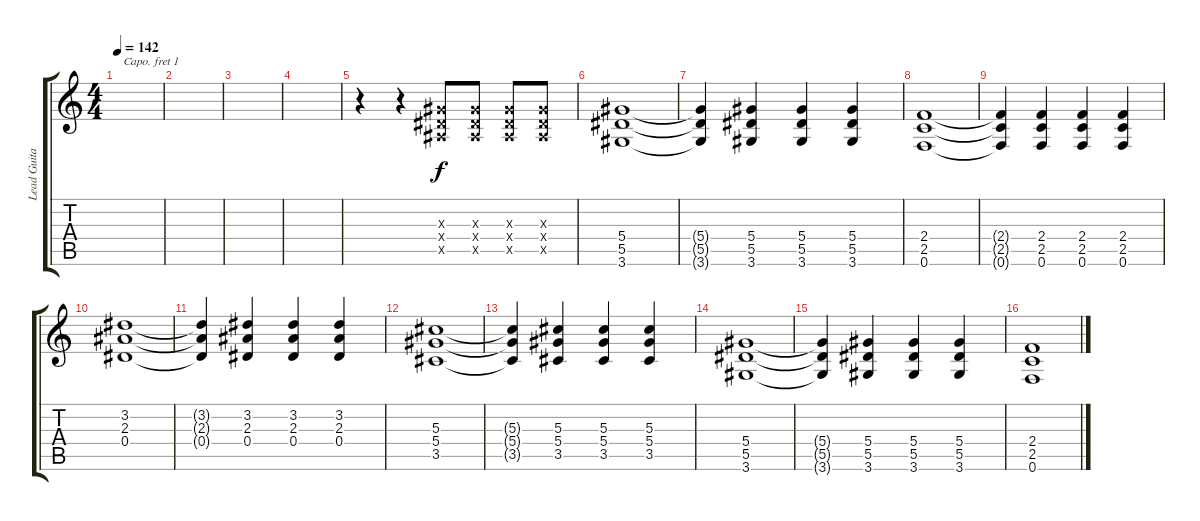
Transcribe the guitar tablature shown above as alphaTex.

\track ("Lead Guitarist" "Lead Guita") {instrument overdrivenguitar}
\staff {score tabs}
\capo 1
\tuning (E4 B3 G3 D3 A2 E2) {hide}
\ts (4 4)
\tempo 142
\clef g2
\ks c
|
|
|
|
r.4 r.4 (0.3{x} 0.4{x} 0.5{x}).8 (0.3{x} 0.4{x} 0.5{x}).8 (0.3{x} 0.4{x} 0.5{x}).8 (0.3{x} 0.4{x} 0.5{x}).8 |
(5.4 5.5 3.6).1 |
(5.4{t} 5.5{t} 3.6{t}).4 (5.4 5.5 3.6).4 (5.4 5.5 3.6).4 (5.4 5.5 3.6).4 |
(2.4 2.5 0.6).1 |
(2.4{t} 2.5{t} 0.6{t}).4 (2.4 2.5 0.6).4 (2.4 2.5 0.6).4 (2.4 2.5 0.6).4 |
(3.2 2.3 0.4).1 |
(3.2{t} 2.3{t} 0.4{t}).4 (3.2 2.3 0.4).4 (3.2 2.3 0.4).4 (3.2 2.3 0.4).4 |
(5.3 5.4 3.5).1 |
(5.3{t} 5.4{t} 3.5{t}).4 (5.3 5.4 3.5).4 (5.3 5.4 3.5).4 (5.3 5.4 3.5).4 |
(5.4 5.5 3.6).1 |
(5.4{t} 5.5{t} 3.6{t}).4 (5.4 5.5 3.6).4 (5.4 5.5 3.6).4 (5.4 5.5 3.6).4 |
(2.4 2.5 0.6).1
